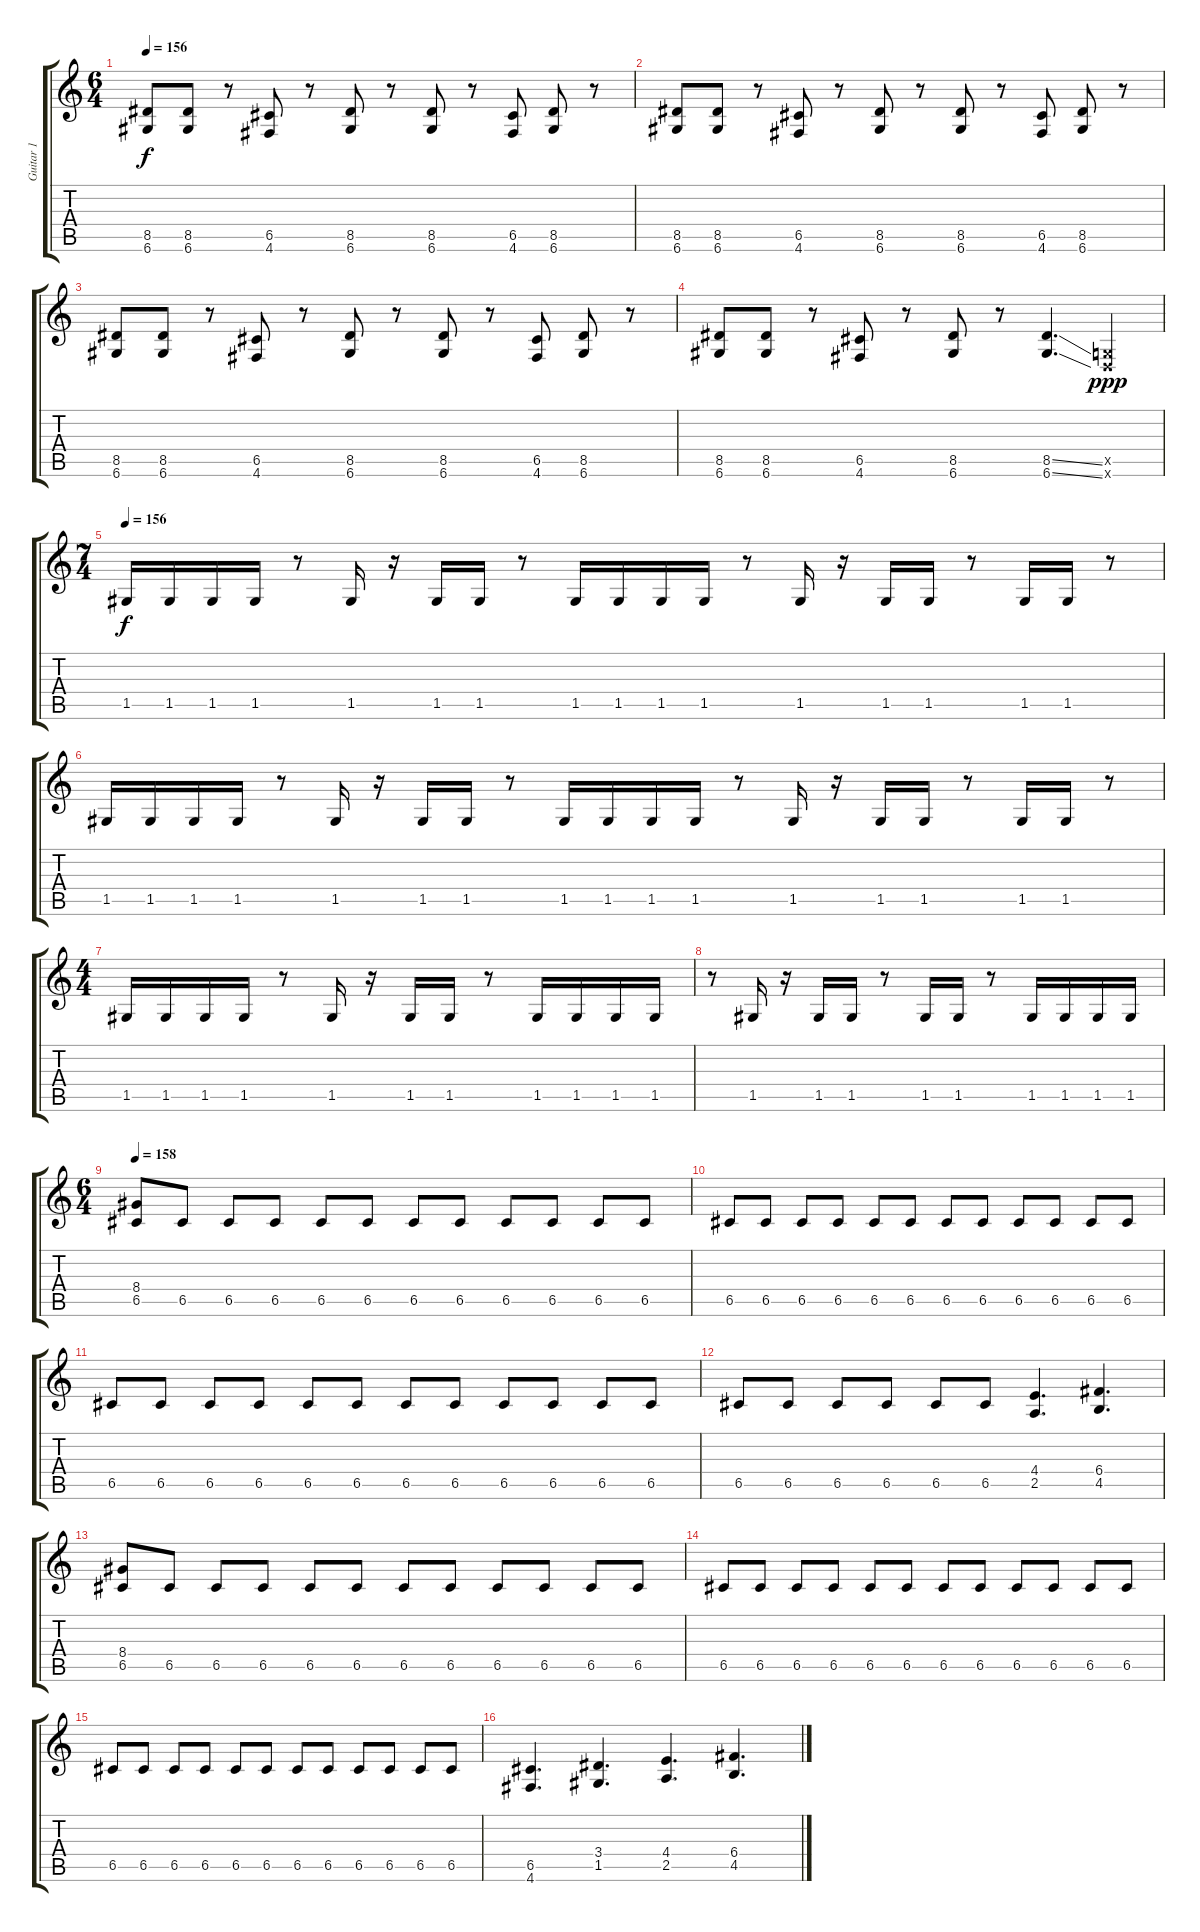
\track ("Guitar 1" "Guitar 1") {instrument acousticguitarsteel}
\staff {score tabs}
\tuning (D4 A3 F3 C3 G2 D2) {hide}
\ts (6 4)
\tempo 156
\clef g2
\ks c
(8.5 6.6).8{dy f} (8.5 6.6).8 r.8 (6.5 4.6).8 r.8 (8.5 6.6).8 r.8 (8.5 6.6).8 r.8 (6.5 4.6).8 (8.5 6.6).8 r.8 |
(8.5 6.6).8 (8.5 6.6).8 r.8 (6.5 4.6).8 r.8 (8.5 6.6).8 r.8 (8.5 6.6).8 r.8 (6.5 4.6).8 (8.5 6.6).8 r.8 |
(8.5 6.6).8 (8.5 6.6).8 r.8 (6.5 4.6).8 r.8 (8.5 6.6).8 r.8 (8.5 6.6).8 r.8 (6.5 4.6).8 (8.5 6.6).8 r.8 |
(8.5 6.6).8 (8.5 6.6).8 r.8 (6.5 4.6).8 r.8 (8.5 6.6).8 r.8 (8.5{ss} 6.6{ss}).4{d} (0.5{x} 0.6{x}).4{dy ppp} |
\ts (7 4)
\tempo 156
1.5.16{dy f volume 16 instrument distortionguitar} 1.5.16 1.5.16 1.5.16 r.8 1.5.16 r.16 1.5.16 1.5.16 r.8 1.5.16 1.5.16 1.5.16 1.5.16 r.8 1.5.16 r.16 1.5.16 1.5.16 r.8 1.5.16 1.5.16 r.8 |
1.5.16 1.5.16 1.5.16 1.5.16 r.8 1.5.16 r.16 1.5.16 1.5.16 r.8 1.5.16 1.5.16 1.5.16 1.5.16 r.8 1.5.16 r.16 1.5.16 1.5.16 r.8 1.5.16 1.5.16 r.8 |
\ts (4 4)
1.5.16 1.5.16 1.5.16 1.5.16 r.8 1.5.16 r.16 1.5.16 1.5.16 r.8 1.5.16 1.5.16 1.5.16 1.5.16 |
r.8 1.5.16 r.16 1.5.16 1.5.16 r.8 1.5.16 1.5.16 r.8 1.5.16 1.5.16 1.5.16 1.5.16 |
\ts (6 4)
\tempo 158
(8.4 6.5).8{volume 16 instrument distortionguitar} 6.5.8 6.5.8 6.5.8 6.5.8 6.5.8 6.5.8 6.5.8 6.5.8 6.5.8 6.5.8 6.5.8 |
6.5.8 6.5.8 6.5.8 6.5.8 6.5.8 6.5.8 6.5.8 6.5.8 6.5.8 6.5.8 6.5.8 6.5.8 |
6.5.8 6.5.8 6.5.8 6.5.8 6.5.8 6.5.8 6.5.8 6.5.8 6.5.8 6.5.8 6.5.8 6.5.8 |
6.5.8 6.5.8 6.5.8 6.5.8 6.5.8 6.5.8 (4.4 2.5).4{d} (6.4 4.5).4{d} |
(8.4 6.5).8 6.5.8 6.5.8 6.5.8 6.5.8 6.5.8 6.5.8 6.5.8 6.5.8 6.5.8 6.5.8 6.5.8 |
6.5.8 6.5.8 6.5.8 6.5.8 6.5.8 6.5.8 6.5.8 6.5.8 6.5.8 6.5.8 6.5.8 6.5.8 |
6.5.8 6.5.8 6.5.8 6.5.8 6.5.8 6.5.8 6.5.8 6.5.8 6.5.8 6.5.8 6.5.8 6.5.8 |
(6.5 4.6).4{d} (3.4 1.5).4{d} (4.4 2.5).4{d} (6.4 4.5).4{d}
